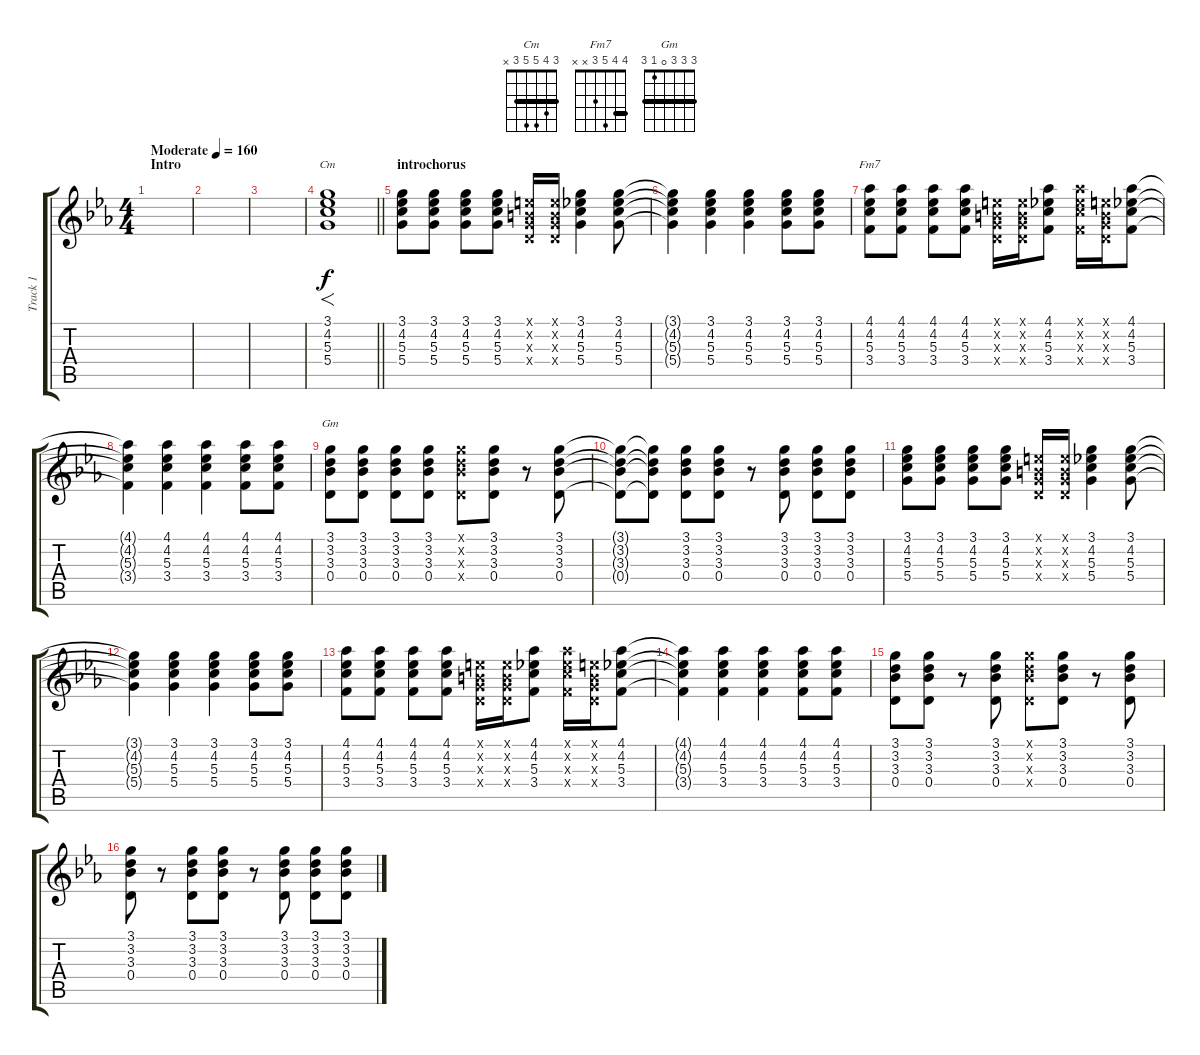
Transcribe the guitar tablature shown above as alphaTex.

\track ("Track 1" "Track 1") {instrument overdrivenguitar}
\staff {score tabs}
\tuning (E4 B3 G3 D3 A2 E2) {hide}
\chord ("Cm" 3 4 5 5 3 x) {barre 3}
\chord ("Fm7" 4 4 5 3 x x) {barre 4}
\chord ("Gm" 3 3 3 0 1 3) {barre 3}
\ts (4 4)
\section ("" "Intro")
\tempo (160 "Moderate")
\clef g2
\ks cminor
|
|
|
\barLineRight lightlight
(3.1 4.2 5.3 5.4).1{f ch "Cm"} |
\section ("" "introchorus")
(3.1 4.2 5.3 5.4).8 (3.1 4.2 5.3 5.4).8 (3.1 4.2 5.3 5.4).8 (3.1 4.2 5.3 5.4).8 (0.1{x} 0.2{x} 0.3{x} 0.4{x}).16 (0.1{x} 0.2{x} 0.3{x} 0.4{x}).16 (3.1 4.2 5.3 5.4).4 (3.1 4.2 5.3 5.4).8 |
(3.1{t} 4.2{t} 5.3{t} 5.4{t}).4 (3.1 4.2 5.3 5.4).4 (3.1 4.2 5.3 5.4).4 (3.1 4.2 5.3 5.4).8 (3.1 4.2 5.3 5.4).8 |
(4.1 4.2 5.3 3.4).8{ch "Fm7"} (4.1 4.2 5.3 3.4).8 (4.1 4.2 5.3 3.4).8 (4.1 4.2 5.3 3.4).8 (0.1{x} 0.2{x} 0.3{x} 0.4{x}).16 (0.1{x} 0.2{x} 0.3{x} 0.4{x}).16 (4.1 4.2 5.3 3.4).8 (4.1{x} 4.2{x} 5.3{x} 3.4{x}).16 (0.1{x} 0.2{x} 0.3{x} 0.4{x}).16 (4.1 4.2 5.3 3.4).8 |
(4.1{t} 4.2{t} 5.3{t} 3.4{t}).4 (4.1 4.2 5.3 3.4).4 (4.1 4.2 5.3 3.4).4 (4.1 4.2 5.3 3.4).8 (4.1 4.2 5.3 3.4).8 |
(3.1 3.2 3.3 0.4).8{ch "Gm"} (3.1 3.2 3.3 0.4).8 (3.1 3.2 3.3 0.4).8 (3.1 3.2 3.3 0.4).8 (3.1{x} 3.2{x} 3.3{x} 0.4{x}).8 (3.1 3.2 3.3 0.4).8 r.8 (3.1 3.2 3.3 0.4).8 |
(3.1{t} 3.2{t} 3.3{t} 0.4{t}).8 (3.1{t} 3.2{t} 3.3{t} 0.4{t}).8 (3.1 3.2 3.3 0.4).8 (3.1 3.2 3.3 0.4).8 r.8 (3.1 3.2 3.3 0.4).8 (3.1 3.2 3.3 0.4).8 (3.1 3.2 3.3 0.4).8 |
(3.1 4.2 5.3 5.4).8 (3.1 4.2 5.3 5.4).8 (3.1 4.2 5.3 5.4).8 (3.1 4.2 5.3 5.4).8 (0.1{x} 0.2{x} 0.3{x} 0.4{x}).16 (0.1{x} 0.2{x} 0.3{x} 0.4{x}).16 (3.1 4.2 5.3 5.4).4 (3.1 4.2 5.3 5.4).8 |
(3.1{t} 4.2{t} 5.3{t} 5.4{t}).4 (3.1 4.2 5.3 5.4).4 (3.1 4.2 5.3 5.4).4 (3.1 4.2 5.3 5.4).8 (3.1 4.2 5.3 5.4).8 |
(4.1 4.2 5.3 3.4).8 (4.1 4.2 5.3 3.4).8 (4.1 4.2 5.3 3.4).8 (4.1 4.2 5.3 3.4).8 (0.1{x} 0.2{x} 0.3{x} 0.4{x}).16 (0.1{x} 0.2{x} 0.3{x} 0.4{x}).16 (4.1 4.2 5.3 3.4).8 (4.1{x} 4.2{x} 5.3{x} 3.4{x}).16 (0.1{x} 0.2{x} 0.3{x} 0.4{x}).16 (4.1 4.2 5.3 3.4).8 |
(4.1{t} 4.2{t} 5.3{t} 3.4{t}).4 (4.1 4.2 5.3 3.4).4 (4.1 4.2 5.3 3.4).4 (4.1 4.2 5.3 3.4).8 (4.1 4.2 5.3 3.4).8 |
(3.1 3.2 3.3 0.4).8 (3.1 3.2 3.3 0.4).8 r.8 (3.1 3.2 3.3 0.4).8 (3.1{x} 3.2{x} 3.3{x} 0.4{x}).8 (3.1 3.2 3.3 0.4).8 r.8 (3.1 3.2 3.3 0.4).8 |
(3.1 3.2 3.3 0.4).8 r.8 (3.1 3.2 3.3 0.4).8 (3.1 3.2 3.3 0.4).8 r.8 (3.1 3.2 3.3 0.4).8 (3.1 3.2 3.3 0.4).8 (3.1 3.2 3.3 0.4).8
